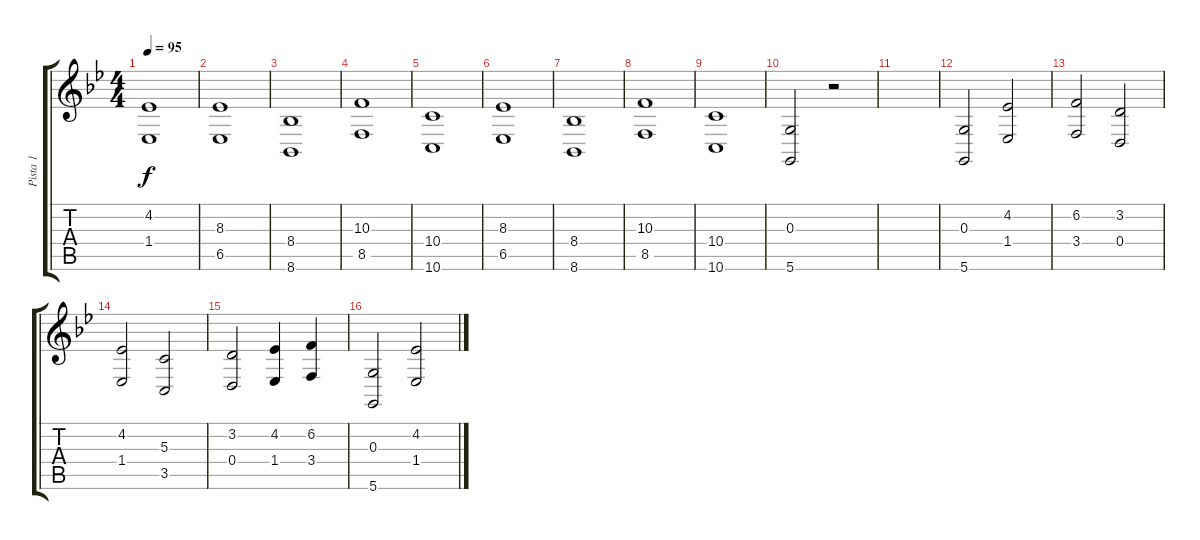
\track ("Pista 1" "Pista 1") {instrument stringensemble2}
\staff {score tabs}
\tuning (E4 B3 G3 D3 A2 D2) {hide}
\ts (4 4)
\tempo 95
\clef g2
\ks gminor
(4.2{t} 1.4{t}).1{dy f} |
(8.3 6.5).1 |
(8.4 8.6).1 |
(10.3 8.5).1 |
(10.4 10.6).1 |
(8.3 6.5).1 |
(8.4 8.6).1 |
(10.3 8.5).1 |
(10.4 10.6).1 |
(0.3 5.6).2 r.2 |
|
(0.3 5.6).2 (4.2 1.4).2 |
(6.2 3.4).2 (3.2 0.4).2 |
(4.2 1.4).2 (5.3 3.5).2 |
(3.2 0.4).2 (4.2 1.4).4 (6.2 3.4).4 |
(0.3 5.6).2 (4.2 1.4).2
